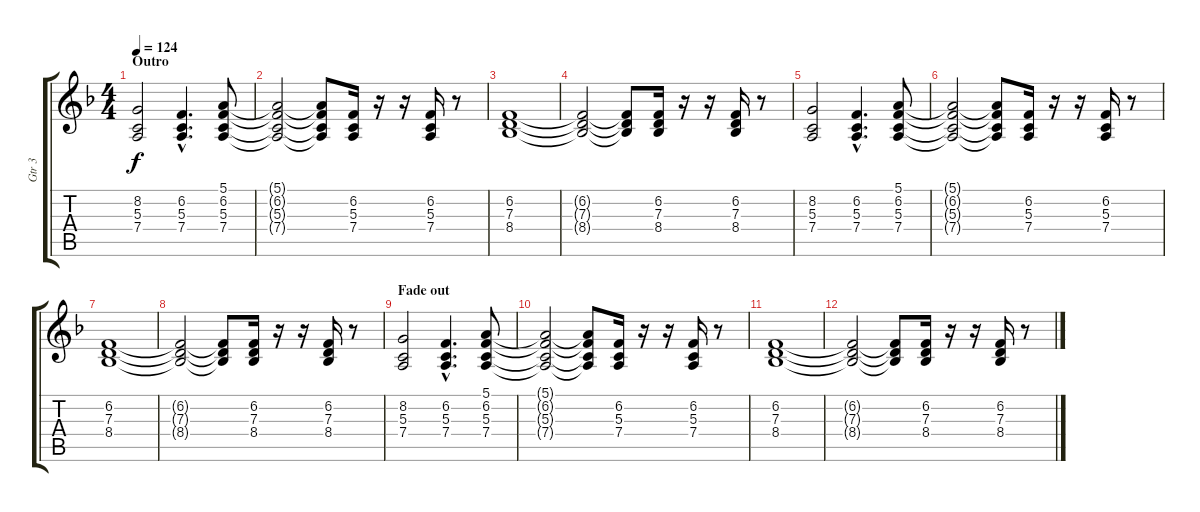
\track ("Gtr 3" "Gtr 3") {instrument lead5charang}
\staff {score tabs}
\tuning (E4 B3 G3 D3 A2 E2) {hide}
\ts (4 4)
\section ("" "Outro")
\tempo 124
\clef g2
\ks f
(8.2 5.3 7.4).2{dy f} (6.2{hac} 5.3{hac} 7.4{hac}).4{d} (5.1 6.2 5.3 7.4).8 |
(5.1{t} 6.2{t} 5.3{t} 7.4{t}).2 (5.1{t} 6.2{t} 5.3{t} 7.4{t}).8 (6.2 5.3 7.4).16 r.16 r.16 (6.2 5.3 7.4).16 r.8 |
(6.2 7.3 8.4).1 |
(6.2{t} 7.3{t} 8.4{t}).2 (6.2{t} 7.3{t} 8.4{t}).8 (6.2 7.3 8.4).16 r.16 r.16 (6.2 7.3 8.4).16 r.8 |
(8.2 5.3 7.4).2 (6.2{hac} 5.3{hac} 7.4{hac}).4{d} (5.1 6.2 5.3 7.4).8 |
(5.1{t} 6.2{t} 5.3{t} 7.4{t}).2 (5.1{t} 6.2{t} 5.3{t} 7.4{t}).8 (6.2 5.3 7.4).16 r.16 r.16 (6.2 5.3 7.4).16 r.8 |
(6.2 7.3 8.4).1 |
(6.2{t} 7.3{t} 8.4{t}).2 (6.2{t} 7.3{t} 8.4{t}).8 (6.2 7.3 8.4).16 r.16 r.16 (6.2 7.3 8.4).16 r.8 |
\section ("" "Fade out")
(8.2 5.3 7.4).2 (6.2{hac} 5.3{hac} 7.4{hac}).4{d} (5.1 6.2 5.3 7.4).8 |
(5.1{t} 6.2{t} 5.3{t} 7.4{t}).2 (5.1{t} 6.2{t} 5.3{t} 7.4{t}).8 (6.2 5.3 7.4).16 r.16 r.16 (6.2 5.3 7.4).16 r.8 |
(6.2 7.3 8.4).1 |
(6.2{t} 7.3{t} 8.4{t}).2 (6.2{t} 7.3{t} 8.4{t}).8 (6.2 7.3 8.4).16 r.16 r.16 (6.2 7.3 8.4).16 r.8
